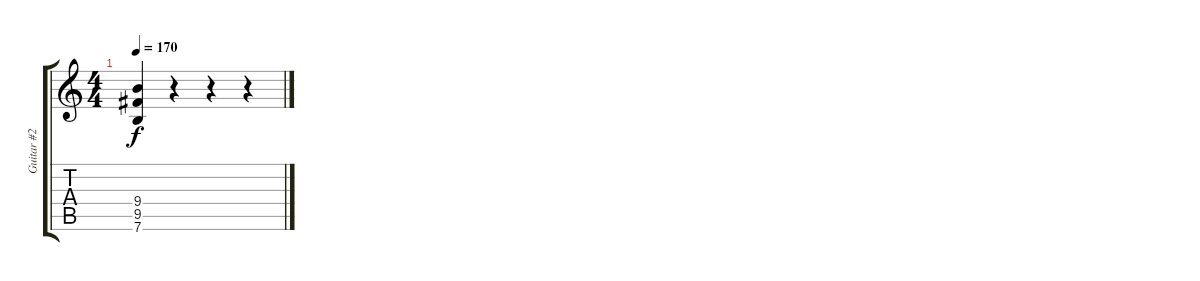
\track ("Guitar #2" "Guitar #2") {instrument electricguitarclean}
\staff {score tabs}
\tuning (E4 B3 G3 D3 A2 E2) {hide}
\ts (4 4)
\tempo 170
\clef g2
\ks c
(9.4 9.5 7.6).4{dy f} r.4 r.4 r.4
